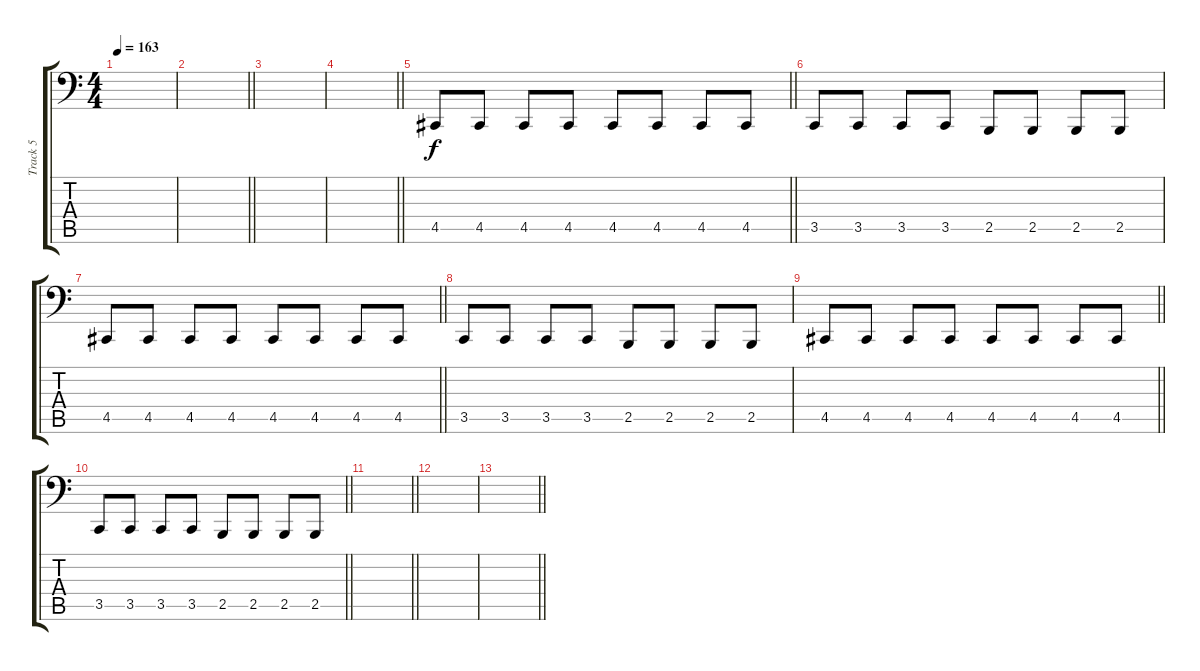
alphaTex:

\track ("Track 5" "Track 5") {instrument lead2sawtooth}
\staff {score tabs}
\tuning (E3 B2 G2 D2 A1 E1) {hide}
\ts (4 4)
\tempo 163
\clef f4
\ks c
|
\barLineRight lightlight
|
\section ("" "")
|
\barLineRight lightlight
|
\barLineRight lightlight
4.5.8 4.5.8 4.5.8 4.5.8 4.5.8 4.5.8 4.5.8 4.5.8 |
3.5.8 3.5.8 3.5.8 3.5.8 2.5.8 2.5.8 2.5.8 2.5.8 |
\barLineRight lightlight
4.5.8 4.5.8 4.5.8 4.5.8 4.5.8 4.5.8 4.5.8 4.5.8 |
3.5.8 3.5.8 3.5.8 3.5.8 2.5.8 2.5.8 2.5.8 2.5.8 |
\barLineRight lightlight
4.5.8 4.5.8 4.5.8 4.5.8 4.5.8 4.5.8 4.5.8 4.5.8 |
\barLineRight lightlight
3.5.8 3.5.8 3.5.8 3.5.8 2.5.8 2.5.8 2.5.8 2.5.8 |
\barLineRight lightlight
|
|
\barLineRight lightlight
